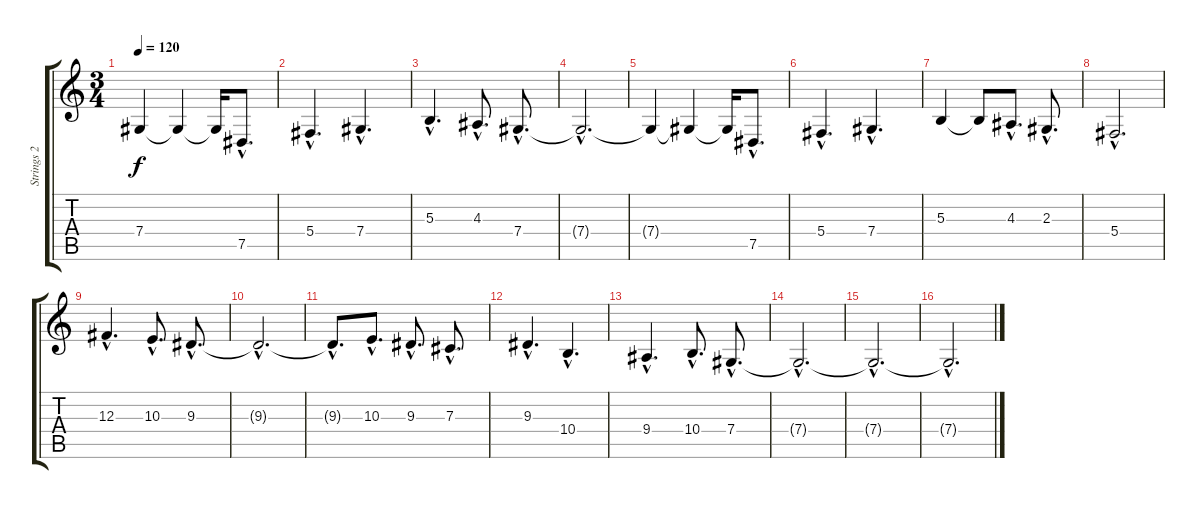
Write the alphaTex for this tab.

\track ("Strings 2" "Strings 2") {instrument stringensemble1}
\staff {score tabs}
\tuning (Eb4 Bb3 Gb3 Db3 Ab2 Eb2) {hide}
\ts (3 4)
\tempo 120
\clef g2
\ks c
7.4{t}.4{dy f volume 0 instrument flute} 7.4{t}.4 7.4{t}.16 7.5{hac}.8{d volume 6} |
5.4{hac}.4{d} 7.4{hac}.4{d} |
5.3{hac}.4{d} 4.3{hac}.8{d} 7.4{hac}.8{d} |
7.4{hac t}.2{d} |
7.4{t}.4 7.4{t}.4 7.4{t}.16 7.5{hac}.8{d} |
5.4{hac}.4{d} 7.4{hac}.4{d} |
5.3.4 5.3{t}.8 4.3{hac}.8{d} 2.3{hac}.8{d} |
5.4{hac}.2{d} |
12.3{hac}.4{d} 10.3{hac}.8{d} 9.3{hac}.8{d} |
9.3{hac t}.2{d} |
9.3{hac t}.8{d} 10.3{hac}.8{d} 9.3{hac}.8{d} 7.3{hac}.8{d} |
9.3{hac}.4{d} 10.4{hac}.4{d} |
9.4{hac}.4{d} 10.4{hac}.8{d} 7.4{hac}.8{d} |
7.4{hac t}.2{d} |
7.4{hac t}.2{d} |
7.4{hac t}.2{d}
